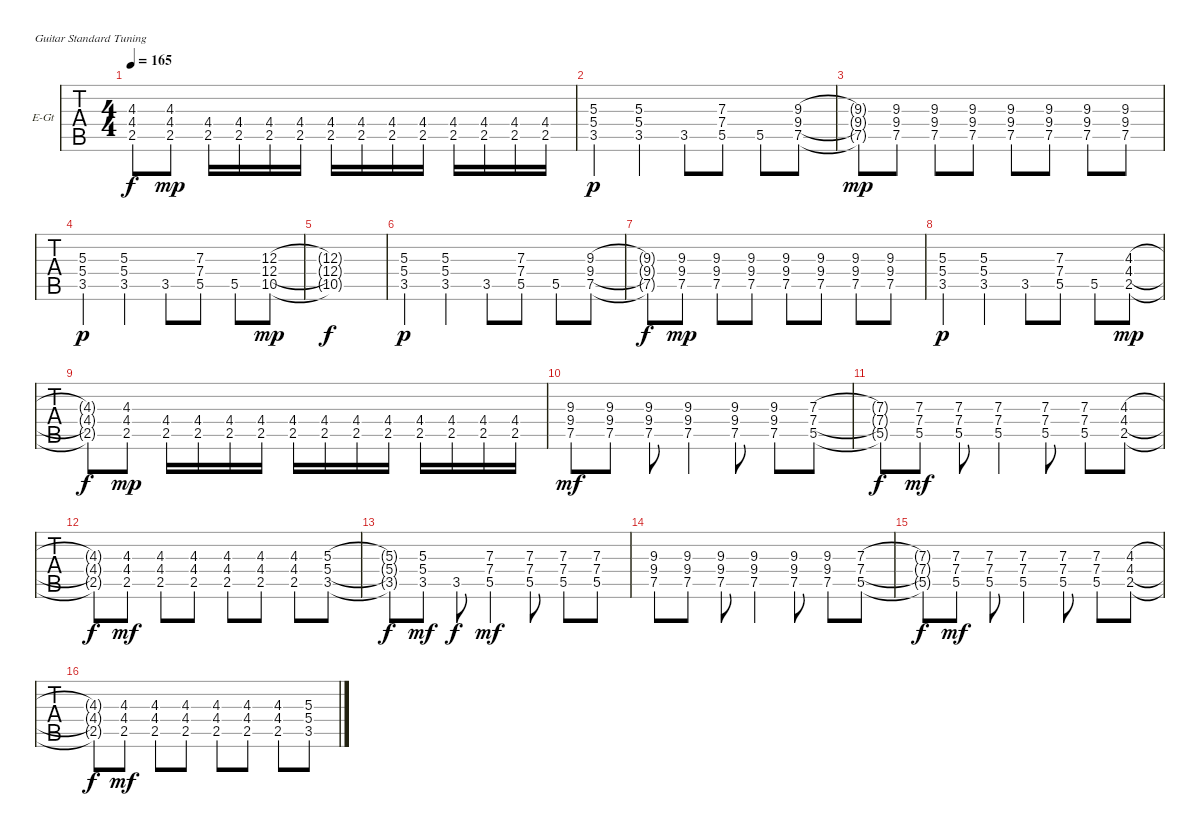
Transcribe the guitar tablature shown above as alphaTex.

\bracketExtendMode groupsimilarinstruments
\firstSystemTrackNameOrientation horizontal
\otherSystemsTrackNameOrientation horizontal
\track ("Guitar 3 (Rhytm)" "E-Gt") {instrument distortionguitar}
\staff {tabs}
\tuning (E4 B3 G3 D3 A2 E2)
\ts (4 4)
\tempo 165
\clef g2
\ks c
(4.3{t} 4.4{t} 2.5{t}).8{dy f} (4.3 4.4 2.5).8{dy mp} (4.4 2.5).16 (4.4 2.5).16 (4.4 2.5).16 (4.4 2.5).16 (4.4 2.5).16 (4.4 2.5).16 (4.4 2.5).16 (4.4 2.5).16 (4.4 2.5).16 (4.4 2.5).16 (4.4 2.5).16 (4.4 2.5).16 |
(5.3 5.4 3.5).4{dy p} (5.3 5.4 3.5).4 3.5.8 (7.3 7.4 5.5).8 5.5.8 (9.3 9.4 7.5).8 |
(9.3{t} 9.4{t} 7.5{t}).8{dy mp} (9.3 9.4 7.5).8 (9.3 9.4 7.5).8 (9.3 9.4 7.5).8 (9.3 9.4 7.5).8 (9.3 9.4 7.5).8 (9.3 9.4 7.5).8 (9.3 9.4 7.5).8 |
(5.3 5.4 3.5).4{dy p} (5.3 5.4 3.5).4 3.5.8 (7.3 7.4 5.5).8 5.5.8 (12.3 12.4 10.5).8{dy mp} |
(12.3{t} 12.4{t} 10.5{t}).1{dy f} |
(5.3 5.4 3.5).4{dy p} (5.3 5.4 3.5).4 3.5.8 (7.3 7.4 5.5).8 5.5.8 (9.3 9.4 7.5).8 |
(9.3{t} 9.4{t} 7.5{t}).8{dy f} (9.3 9.4 7.5).8{dy mp} (9.3 9.4 7.5).8 (9.3 9.4 7.5).8 (9.3 9.4 7.5).8 (9.3 9.4 7.5).8 (9.3 9.4 7.5).8 (9.3 9.4 7.5).8 |
(5.3 5.4 3.5).4{dy p} (5.3 5.4 3.5).4 3.5.8 (7.3 7.4 5.5).8 5.5.8 (4.3 4.4 2.5).8{dy mp} |
(4.3{t} 4.4{t} 2.5{t}).8{dy f} (4.3 4.4 2.5).8{dy mp} (4.4 2.5).16 (4.4 2.5).16 (4.4 2.5).16 (4.4 2.5).16 (4.4 2.5).16 (4.4 2.5).16 (4.4 2.5).16 (4.4 2.5).16 (4.4 2.5).16 (4.4 2.5).16 (4.4 2.5).16 (4.4 2.5).16 |
(9.3 9.4 7.5).8{dy mf} (9.3 9.4 7.5).8 (9.3 9.4 7.5).8 (9.3 9.4 7.5).4 (9.3 9.4 7.5).8 (9.3 9.4 7.5).8 (7.3 7.4 5.5).8 |
(7.3{t} 7.4{t} 5.5{t}).8{dy f} (7.3 7.4 5.5).8{dy mf} (7.3 7.4 5.5).8 (7.3 7.4 5.5).4 (7.3 7.4 5.5).8 (7.3 7.4 5.5).8 (4.3 4.4 2.5).8 |
(4.3{t} 4.4{t} 2.5{t}).8{dy f} (4.3 4.4 2.5).8{dy mf} (4.3 4.4 2.5).8 (4.3 4.4 2.5).8 (4.3 4.4 2.5).8 (4.3 4.4 2.5).8 (4.3 4.4 2.5).8 (5.3 5.4 3.5).8 |
(5.3{t} 5.4{t} 3.5{t}).8{dy f} (5.3 5.4 3.5).8{dy mf} 3.5.8{dy f} (7.3 7.4 5.5).4{dy mf} (7.3 7.4 5.5).8 (7.3 7.4 5.5).8 (7.3 7.4 5.5).8 |
(9.3 9.4 7.5).8 (9.3 9.4 7.5).8 (9.3 9.4 7.5).8 (9.3 9.4 7.5).4 (9.3 9.4 7.5).8 (9.3 9.4 7.5).8 (7.3 7.4 5.5).8 |
(7.3{t} 7.4{t} 5.5{t}).8{dy f} (7.3 7.4 5.5).8{dy mf} (7.3 7.4 5.5).8 (7.3 7.4 5.5).4 (7.3 7.4 5.5).8 (7.3 7.4 5.5).8 (4.3 4.4 2.5).8 |
(4.3{t} 4.4{t} 2.5{t}).8{dy f} (4.3 4.4 2.5).8{dy mf} (4.3 4.4 2.5).8 (4.3 4.4 2.5).8 (4.3 4.4 2.5).8 (4.3 4.4 2.5).8 (4.3 4.4 2.5).8 (5.3 5.4 3.5).8
